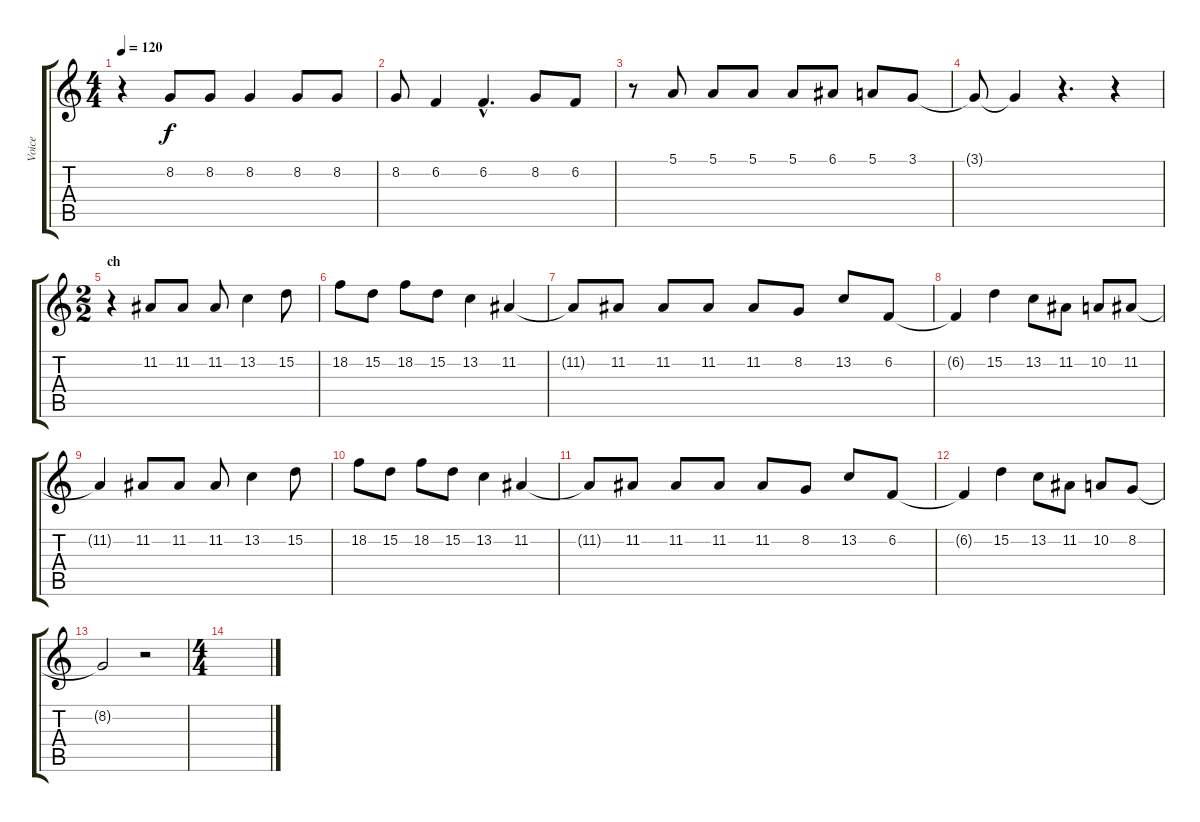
\track ("Voice" "Voice") {instrument clarinet}
\staff {score tabs}
\tuning (E4 B3 G3 D3 A2 E2) {hide}
\ts (4 4)
\tempo 120
\clef g2
\ks c
r.4{dy f} 8.2.8 8.2.8 8.2.4 8.2.8 8.2.8 |
8.2.8 6.2.4 6.2{hac}.4{d} 8.2.8 6.2.8 |
r.8 5.1.8 5.1.8 5.1.8 5.1.8 6.1.8 5.1.8 3.1.8 |
3.1{t}.8 3.1{t}.4 r.4{d} r.4 |
\ts (2 2)
\section ("" "ch")
r.4 11.2.8 11.2.8 11.2.8 13.2.4 15.2.8 |
18.2.8 15.2.8 18.2.8 15.2.8 13.2.4 11.2.4 |
11.2{t}.8 11.2.8 11.2.8 11.2.8 11.2.8 8.2.8 13.2.8 6.2.8 |
6.2{t}.4 15.2.4 13.2.8 11.2.8 10.2.8 11.2.8 |
11.2{t}.4 11.2.8 11.2.8 11.2.8 13.2.4 15.2.8 |
18.2.8 15.2.8 18.2.8 15.2.8 13.2.4 11.2.4 |
11.2{t}.8 11.2.8 11.2.8 11.2.8 11.2.8 8.2.8 13.2.8 6.2.8 |
6.2{t}.4 15.2.4 13.2.8 11.2.8 10.2.8 8.2.8 |
8.2{t}.2 r.2 |
\ts (4 4)
